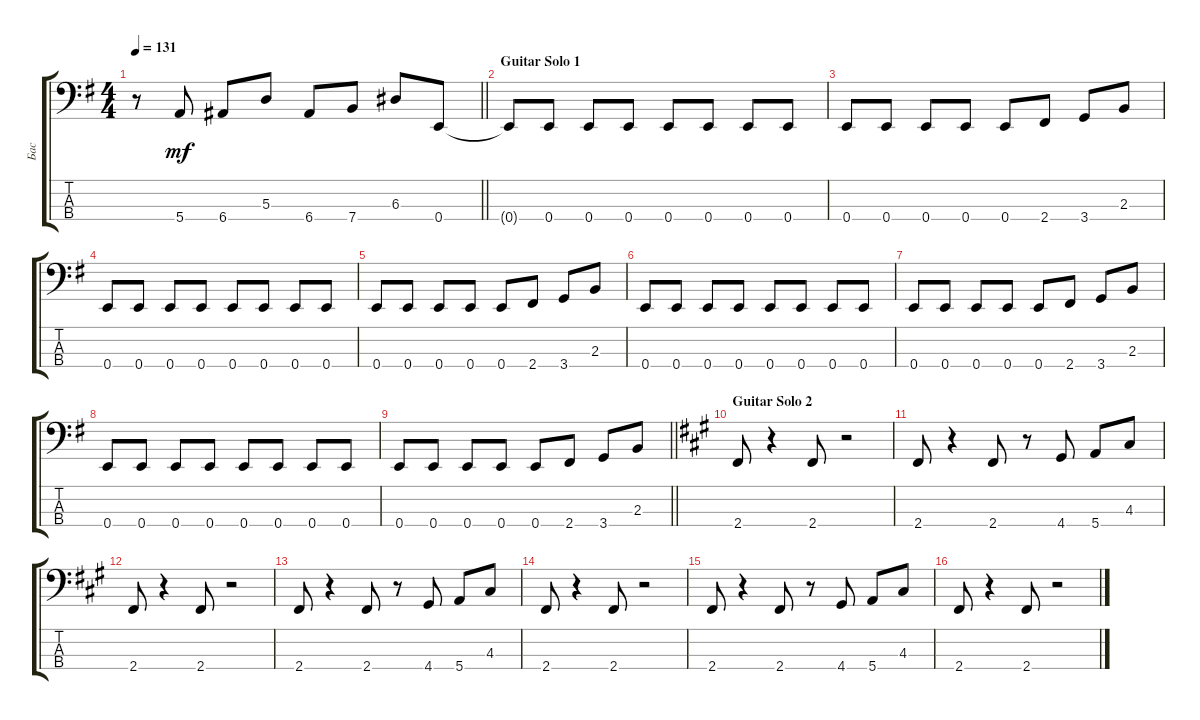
\track ("Бас" "Бас") {instrument electricbassfinger}
\staff {score tabs}
\tuning (G2 D2 A1 E1) {hide}
\ts (4 4)
\tempo 131
\clef f4
\barLineRight lightlight
\ks eminor
r.8{dy mf} 5.4.8 6.4.8 5.3.8 6.4.8 7.4.8 6.3.8 0.4.8 |
\section ("" "Guitar Solo 1")
0.4{t}.8 0.4.8 0.4.8 0.4.8 0.4.8 0.4.8 0.4.8 0.4.8 |
0.4.8 0.4.8 0.4.8 0.4.8 0.4.8 2.4.8 3.4.8 2.3.8 |
0.4.8 0.4.8 0.4.8 0.4.8 0.4.8 0.4.8 0.4.8 0.4.8 |
0.4.8 0.4.8 0.4.8 0.4.8 0.4.8 2.4.8 3.4.8 2.3.8 |
0.4.8 0.4.8 0.4.8 0.4.8 0.4.8 0.4.8 0.4.8 0.4.8 |
0.4.8 0.4.8 0.4.8 0.4.8 0.4.8 2.4.8 3.4.8 2.3.8 |
0.4.8 0.4.8 0.4.8 0.4.8 0.4.8 0.4.8 0.4.8 0.4.8 |
\barLineRight lightlight
0.4.8 0.4.8 0.4.8 0.4.8 0.4.8 2.4.8 3.4.8 2.3.8 |
\section ("" "Guitar Solo 2")
\ks f#minor
2.4.8 r.4 2.4.8 r.2 |
2.4.8 r.4 2.4.8 r.8 4.4.8 5.4.8 4.3.8 |
2.4.8 r.4 2.4.8 r.2 |
2.4.8 r.4 2.4.8 r.8 4.4.8 5.4.8 4.3.8 |
2.4.8 r.4 2.4.8 r.2 |
2.4.8 r.4 2.4.8 r.8 4.4.8 5.4.8 4.3.8 |
2.4.8 r.4 2.4.8 r.2
